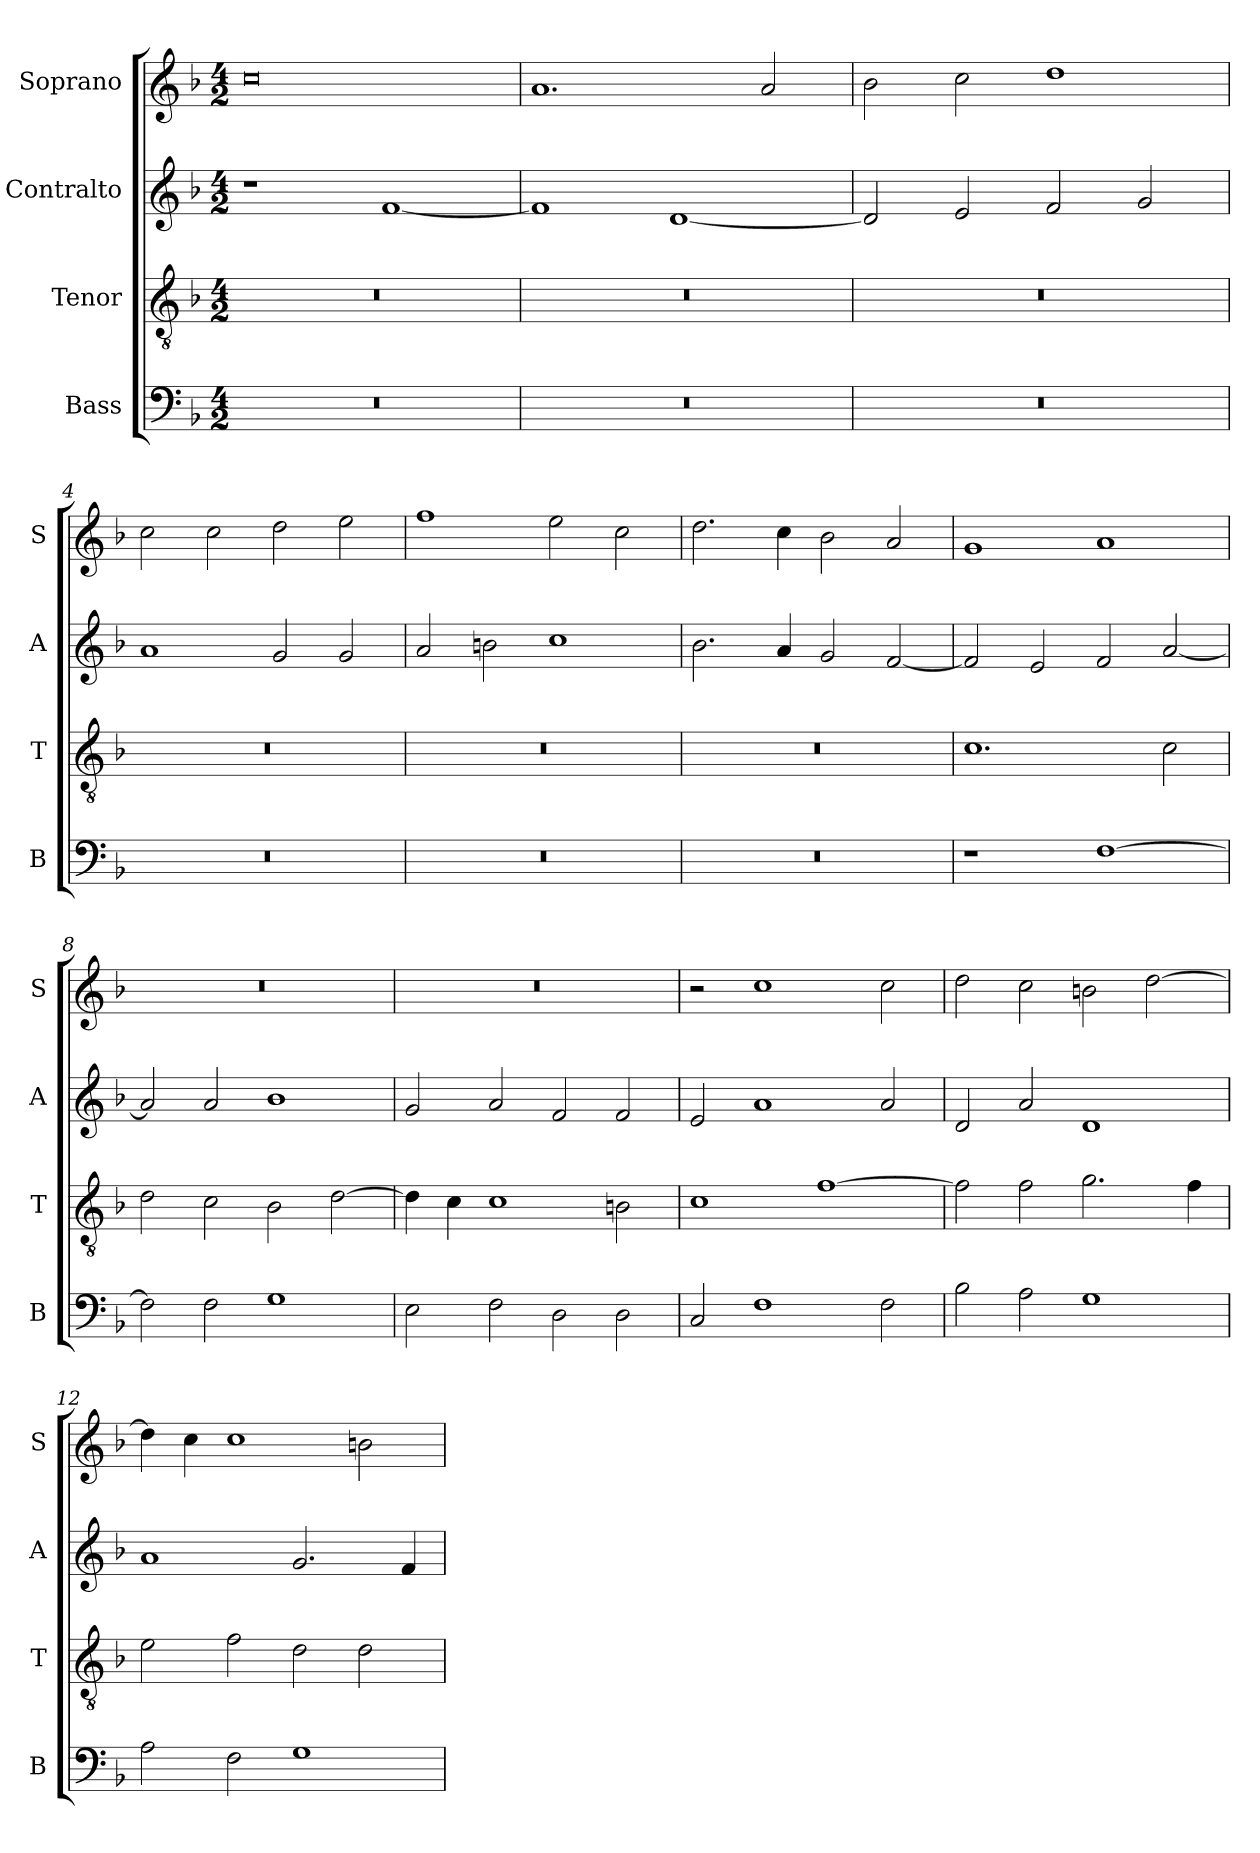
**kern	**kern	**kern	**kern
*part4	*part3	*part2	*part1
*staff4	*staff3	*staff2	*staff1
*I"Bass	*I"Tenor	*I"Contralto	*I"Soprano
*I'B	*I'T	*I'A	*I'S
*clefF4	*clefGv2	*clefG2	*clefG2
*k[b-]	*k[b-]	*k[b-]	*k[b-]
*F:ion	*F:ion	*F:ion	*F:ion
*M4/2	*M4/2	*M4/2	*M4/2
=1	=1	=1	=1
0r	0r	1r	0cc
.	.	[1f	.
=2	=2	=2	=2
0r	0r	1f]	1.a
.	.	[1d	.
.	.	.	2a
=3	=3	=3	=3
0r	0r	2d]	2b-
.	.	2e	2cc
.	.	2f	1dd
.	.	2g	.
=4	=4	=4	=4
0r	0r	1a	2cc
.	.	.	2cc
.	.	2g	2dd
.	.	2g	2ee
=5	=5	=5	=5
0r	0r	2a	1ff
.	.	2bn	.
.	.	1cc	2ee
.	.	.	2cc
=6	=6	=6	=6
0r	0r	2.b-	2.dd
.	.	4a	4cc
.	.	2g	2b-
.	.	[2f	2a
=7	=7	=7	=7
1r	1.c	2f]	1g
.	.	2e	.
[1F	.	2f	1a
.	2c	[2a	.
=8	=8	=8	=8
2F]	2d	2a]	0r
2F	2c	2a	.
1G	2B-	1b-	.
.	[2d	.	.
=9	=9	=9	=9
2E	4d]	2g	0r
.	4c	.	.
2F	1c	2a	.
2D	.	2f	.
2D	2Bn	2f	.
=10	=10	=10	=10
2C	1c	2e	2r
1F	.	1a	1cc
.	[1f	.	.
2F	.	2a	2cc
=11	=11	=11	=11
2B-	2f]	2d	2dd
2A	2f	2a	2cc
1G	2.g	1d	2bn
.	.	.	[2dd
.	4f	.	.
=12	=12	=12	=12
2A	2e	1a	4dd]
.	.	.	4cc
2F	2f	.	1cc
1G	2d	2.g	.
.	2d	.	2bn
.	.	4f	.
=	=	=	=
*-	*-	*-	*-
